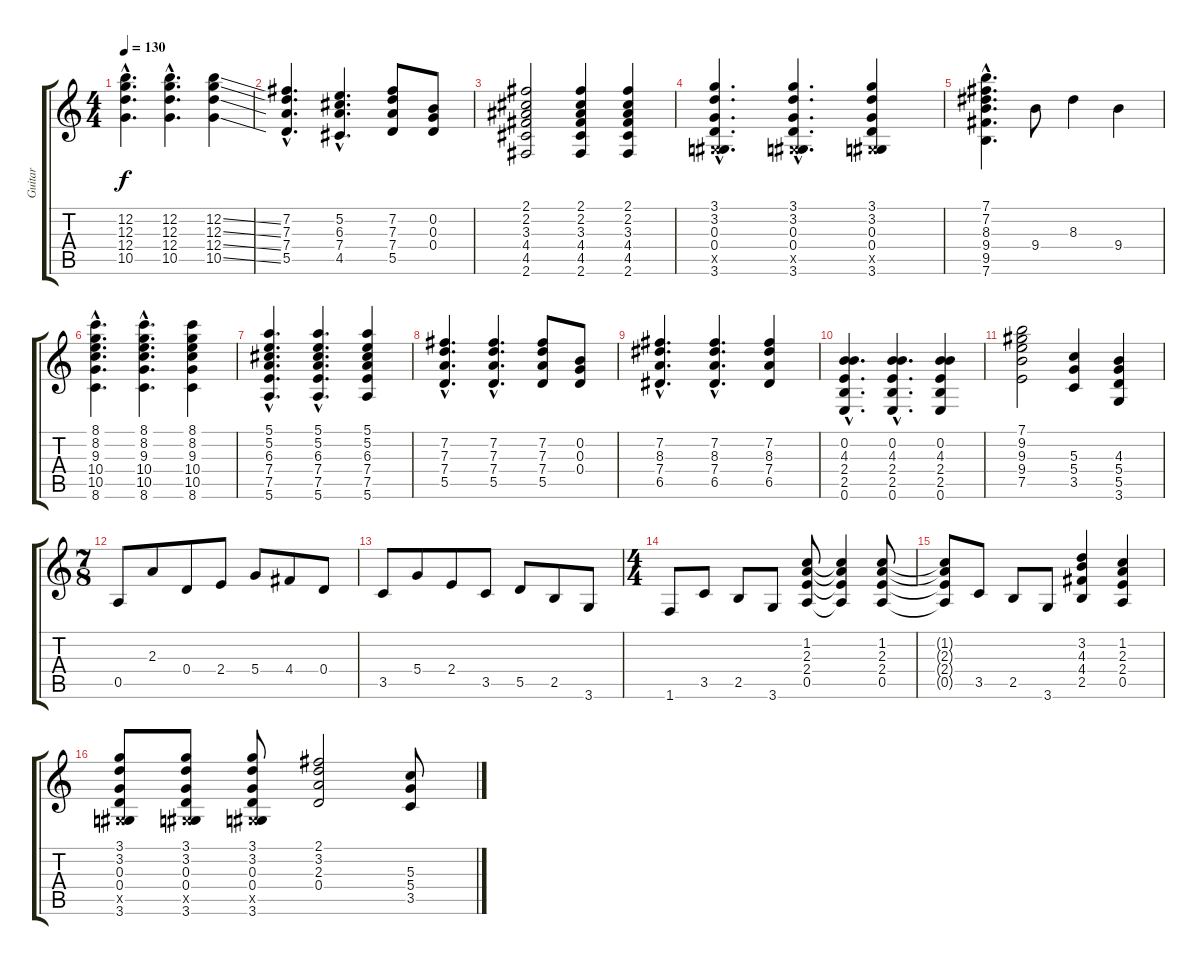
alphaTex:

\track ("Guitar" "Guitar") {instrument electricguitarclean}
\staff {score tabs}
\tuning (E4 B3 G3 D3 A2 E2) {hide}
\ts (4 4)
\tempo 130
\clef g2
\ks c
(12.2{hac} 12.3{hac} 12.4{hac} 10.5{hac}).4{d dy f} (12.2{hac} 12.3{hac} 12.4{hac} 10.5{hac}).4{d} (12.2{ss} 12.3{ss} 12.4{ss} 10.5{ss}).4 |
(7.2{hac} 7.3{hac} 7.4{hac} 5.5{hac}).4{d} (5.2{hac} 6.3{hac} 7.4{hac} 4.5{hac}).4{d} (7.2 7.3 7.4 5.5).8 (0.2 0.3 0.4).8 |
(2.1 2.2 3.3 4.4 4.5 2.6).2 (2.1 2.2 3.3 4.4 4.5 2.6).4 (2.1 2.2 3.3 4.4 4.5 2.6).4 |
(3.1{hac} 3.2{hac} 0.3{hac} 0.4{hac} -1.5{hac x} 3.6{hac}).4{d} (3.1{hac} 3.2{hac} 0.3{hac} 0.4{hac} -1.5{hac x} 3.6{hac}).4{d} (3.1 3.2 0.3 0.4 -1.5{x} 3.6).4 |
(7.1{hac} 7.2{hac} 8.3{hac} 9.4{hac} 9.5{hac} 7.6{hac}).4{d} 9.4.8 8.3.4 9.4.4 |
(8.1{hac} 8.2{hac} 9.3{hac} 10.4{hac} 10.5{hac} 8.6{hac}).4{d} (8.1{hac} 8.2{hac} 9.3{hac} 10.4{hac} 10.5{hac} 8.6{hac}).4{d} (8.1 8.2 9.3 10.4 10.5 8.6).4 |
(5.1{hac} 5.2{hac} 6.3{hac} 7.4{hac} 7.5{hac} 5.6{hac}).4{d} (5.1{hac} 5.2{hac} 6.3{hac} 7.4{hac} 7.5{hac} 5.6{hac}).4{d} (5.1 5.2 6.3 7.4 7.5 5.6).4 |
(7.2{hac} 7.3{hac} 7.4{hac} 5.5{hac}).4{d} (7.2{hac} 7.3{hac} 7.4{hac} 5.5{hac}).4{d} (7.2 7.3 7.4 5.5).8 (0.2 0.3 0.4).8 |
(7.2{hac} 8.3{hac} 7.4{hac} 6.5{hac}).4{d} (7.2{hac} 8.3{hac} 7.4{hac} 6.5{hac}).4{d} (7.2 8.3 7.4 6.5).4 |
(0.2{hac} 4.3{hac} 2.4{hac} 2.5{hac} 0.6{hac}).4{d} (0.2{hac} 4.3{hac} 2.4{hac} 2.5{hac} 0.6{hac}).4{d} (0.2 4.3 2.4 2.5 0.6).4 |
(7.1 9.2 9.3 9.4 7.5).2 (5.3 5.4 3.5).4 (4.3 5.4 5.5 3.6).4 |
\ts (7 8)
0.5.8 2.3.8 0.4.8 2.4.8 5.4.8 4.4.8 0.4.8 |
3.5.8 5.4.8 2.4.8 3.5.8 5.5.8 2.5.8 3.6.8 |
\ts (4 4)
1.6.8 3.5.8 2.5.8 3.6.8 (1.2 2.3 2.4 0.5).8 (1.2{t} 2.3{t} 2.4{t} 0.5{t}).4 (1.2 2.3 2.4 0.5).8 |
(1.2{t} 2.3{t} 2.4{t} 0.5{t}).8 3.5.8 2.5.8 3.6.8 (3.2 4.3 4.4 2.5).4 (1.2 2.3 2.4 0.5).4 |
(3.1 3.2 0.3 0.4 -1.5{x} 3.6).8 (3.1 3.2 0.3 0.4 -1.5{x} 3.6).8 (3.1 3.2 0.3 0.4 -1.5{x} 3.6).8 (2.1 3.2 2.3 0.4).2 (5.3 5.4 3.5).8
